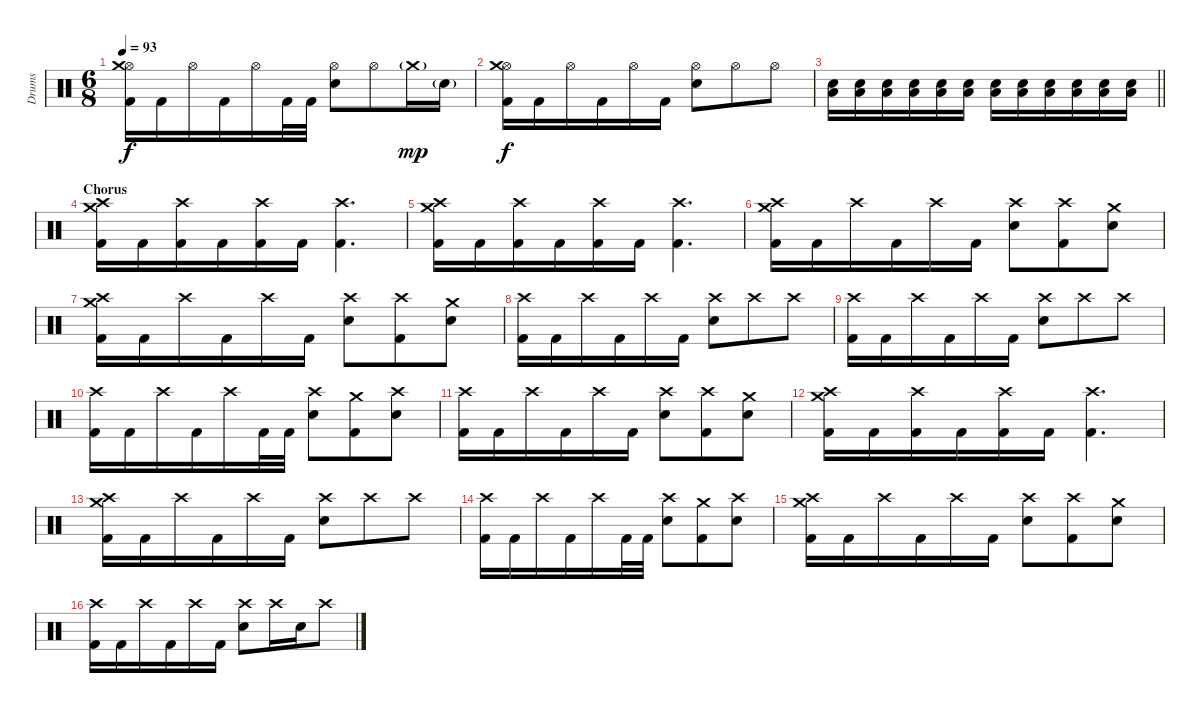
\track ("Drums" "Drums") {instrument percussion}
\staff {score}
\articulation defaults
\ts (6 8)
\tempo 93
\clef neutral
\ks c
("Hi-Hat (open)" "Crash medium (hit)" "Kick (hit) 2").16{dy f} "Kick (hit) 2".16 "Hi-Hat (open)".16 "Kick (hit) 2".16 "Hi-Hat (open)".16 "Kick (hit) 2".32 "Kick (hit) 2".32 ("Hi-Hat (open)" "Snare (hit) 2").8 "Hi-Hat (open)".8 "Crash medium (hit)"{g}.16{dy mp} "Snare (hit) 2"{g}.16 |
("Hi-Hat (open)" "Crash medium (hit)" "Kick (hit) 2").16{dy f} "Kick (hit) 2".16 "Hi-Hat (open)".16 "Kick (hit) 2".16 "Hi-Hat (open)".16 "Kick (hit) 2".16 ("Hi-Hat (open)" "Snare (hit) 2").8 "Hi-Hat (open)".8 "Hi-Hat (open)".8 |
\barLineRight lightlight
("Low Tom (hit)" "Snare (hit) 2").16 ("Low Tom (hit)" "Snare (hit) 2").16 ("Low Tom (hit)" "Snare (hit) 2").16 ("Low Tom (hit)" "Snare (hit) 2").16 ("Low Tom (hit)" "Snare (hit) 2").16 ("Low Tom (hit)" "Snare (hit) 2").16 ("Low Tom (hit)" "Snare (hit) 2").16 ("Low Tom (hit)" "Snare (hit) 2").16 ("Low Tom (hit)" "Snare (hit) 2").16 ("Low Tom (hit)" "Snare (hit) 2").16 ("Low Tom (hit)" "Snare (hit) 2").16 ("Low Tom (hit)" "Snare (hit) 2").16 |
\section ("" "Chorus")
("Crash high (hit)" "Crash medium (hit)" "Kick (hit) 2").16 "Kick (hit) 2".16 ("Crash high (hit)" "Kick (hit) 2").16 "Kick (hit) 2".16 ("Crash high (hit)" "Kick (hit) 2").16 "Kick (hit) 2".16 ("Crash high (hit)" "Kick (hit) 2").4{d} |
("Crash high (hit)" "Crash medium (hit)" "Kick (hit) 2").16 "Kick (hit) 2".16 ("Crash high (hit)" "Kick (hit) 2").16 "Kick (hit) 2".16 ("Crash high (hit)" "Kick (hit) 2").16 "Kick (hit) 2".16 ("Crash high (hit)" "Kick (hit) 2").4{d} |
("Crash high (hit)" "Crash medium (hit)" "Kick (hit) 2").16 "Kick (hit) 2".16 "Crash high (hit)".16 "Kick (hit) 2".16 "Crash high (hit)".16 "Kick (hit) 2".16 ("Snare (hit) 2" "Crash high (hit)").8 ("Crash high (hit)" "Kick (hit) 2").8 ("Crash medium (hit)" "Snare (hit) 2").8 |
("Crash high (hit)" "Crash medium (hit)" "Kick (hit) 2").16 "Kick (hit) 2".16 "Crash high (hit)".16 "Kick (hit) 2".16 "Crash high (hit)".16 "Kick (hit) 2".16 ("Snare (hit) 2" "Crash high (hit)").8 ("Crash high (hit)" "Kick (hit) 2").8 ("Crash medium (hit)" "Snare (hit) 2").8 |
("Crash high (hit)" "Kick (hit) 2").16 "Kick (hit) 2".16 "Crash high (hit)".16 "Kick (hit) 2".16 "Crash high (hit)".16 "Kick (hit) 2".16 ("Crash high (hit)" "Snare (hit) 2").8 "Crash high (hit)".8 "Crash high (hit)".8 |
("Crash high (hit)" "Kick (hit) 2").16 "Kick (hit) 2".16 "Crash high (hit)".16 "Kick (hit) 2".16 "Crash high (hit)".16 "Kick (hit) 2".16 ("Crash high (hit)" "Snare (hit) 2").8 "Crash high (hit)".8 "Crash high (hit)".8 |
("Crash high (hit)" "Kick (hit) 2").16 "Kick (hit) 2".16 "Crash high (hit)".16 "Kick (hit) 2".16 "Crash high (hit)".16 "Kick (hit) 2".32 "Kick (hit) 2".32 ("Crash high (hit)" "Snare (hit) 2").8 ("Crash medium (hit)" "Kick (hit) 2").8 ("Snare (hit) 2" "Crash high (hit)").8 |
("Crash high (hit)" "Kick (hit) 2").16 "Kick (hit) 2".16 "Crash high (hit)".16 "Kick (hit) 2".16 "Crash high (hit)".16 "Kick (hit) 2".16 ("Crash high (hit)" "Snare (hit) 2").8 ("Crash high (hit)" "Kick (hit) 2").8 ("Crash medium (hit)" "Snare (hit) 2").8 |
("Crash high (hit)" "Crash medium (hit)" "Kick (hit) 2").16 "Kick (hit) 2".16 ("Crash high (hit)" "Kick (hit) 2").16 "Kick (hit) 2".16 ("Crash high (hit)" "Kick (hit) 2").16 "Kick (hit) 2".16 ("Crash high (hit)" "Kick (hit) 2").4{d} |
("Crash high (hit)" "Crash medium (hit)" "Kick (hit) 2").16 "Kick (hit) 2".16 "Crash high (hit)".16 "Kick (hit) 2".16 "Crash high (hit)".16 "Kick (hit) 2".16 ("Crash high (hit)" "Snare (hit) 2").8 "Crash high (hit)".8 "Crash high (hit)".8 |
("Crash high (hit)" "Kick (hit) 2").16 "Kick (hit) 2".16 "Crash high (hit)".16 "Kick (hit) 2".16 "Crash high (hit)".16 "Kick (hit) 2".32 "Kick (hit) 2".32 ("Crash high (hit)" "Snare (hit) 2").8 ("Crash medium (hit)" "Kick (hit) 2").8 ("Snare (hit) 2" "Crash high (hit)").8 |
("Crash high (hit)" "Crash medium (hit)" "Kick (hit) 2").16 "Kick (hit) 2".16 "Crash high (hit)".16 "Kick (hit) 2".16 "Crash high (hit)".16 "Kick (hit) 2".16 ("Snare (hit) 2" "Crash high (hit)").8 ("Crash high (hit)" "Kick (hit) 2").8 ("Crash medium (hit)" "Snare (hit) 2").8 |
("Crash high (hit)" "Kick (hit) 2").16 "Kick (hit) 2".16 "Crash high (hit)".16 "Kick (hit) 2".16 "Crash high (hit)".16 "Kick (hit) 2".16 ("Crash high (hit)" "Snare (hit) 2").8 "Crash high (hit)".16 "Snare (hit) 2".16 "Crash high (hit)".8
